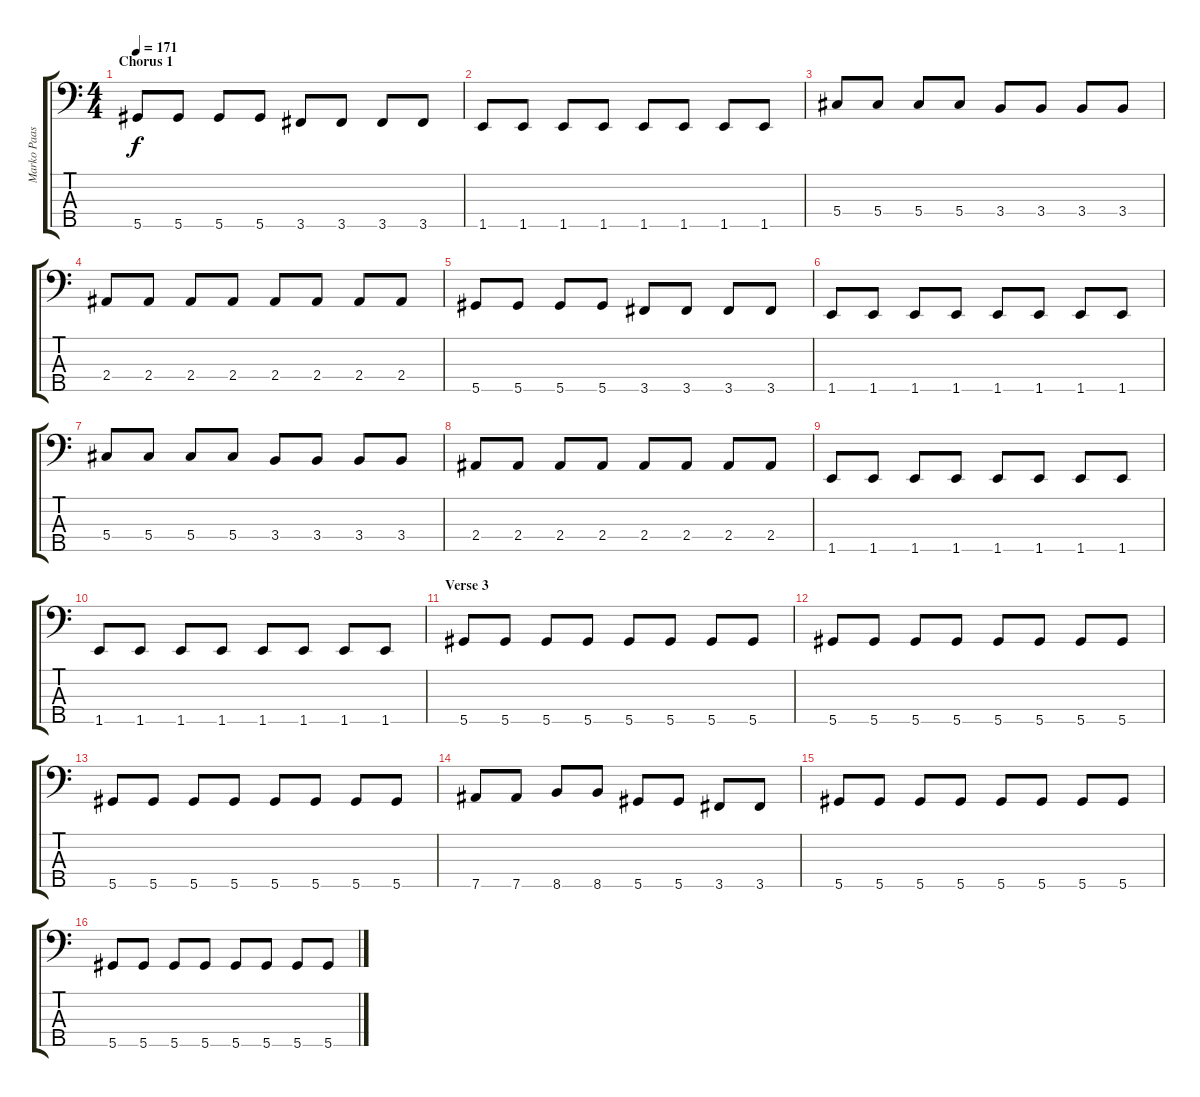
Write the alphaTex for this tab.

\track ("Marko Paasikoski" "Marko Paas") {instrument electricbasspick}
\staff {score tabs}
\tuning (B2 Gb2 Db2 Ab1 Eb1) {hide}
\ts (4 4)
\section ("" "Chorus 1")
\tempo 171
\clef f4
\ks aminor
5.5.8{dy f} 5.5.8 5.5.8 5.5.8 3.5.8 3.5.8 3.5.8 3.5.8 |
1.5.8 1.5.8 1.5.8 1.5.8 1.5.8 1.5.8 1.5.8 1.5.8 |
5.4.8 5.4.8 5.4.8 5.4.8 3.4.8 3.4.8 3.4.8 3.4.8 |
2.4.8 2.4.8 2.4.8 2.4.8 2.4.8 2.4.8 2.4.8 2.4.8 |
5.5.8 5.5.8 5.5.8 5.5.8 3.5.8 3.5.8 3.5.8 3.5.8 |
1.5.8 1.5.8 1.5.8 1.5.8 1.5.8 1.5.8 1.5.8 1.5.8 |
5.4.8 5.4.8 5.4.8 5.4.8 3.4.8 3.4.8 3.4.8 3.4.8 |
2.4.8 2.4.8 2.4.8 2.4.8 2.4.8 2.4.8 2.4.8 2.4.8 |
1.5.8 1.5.8 1.5.8 1.5.8 1.5.8 1.5.8 1.5.8 1.5.8 |
1.5.8 1.5.8 1.5.8 1.5.8 1.5.8 1.5.8 1.5.8 1.5.8 |
\section ("" "Verse 3")
5.5.8 5.5.8 5.5.8 5.5.8 5.5.8 5.5.8 5.5.8 5.5.8 |
5.5.8 5.5.8 5.5.8 5.5.8 5.5.8 5.5.8 5.5.8 5.5.8 |
5.5.8 5.5.8 5.5.8 5.5.8 5.5.8 5.5.8 5.5.8 5.5.8 |
7.5.8 7.5.8 8.5.8 8.5.8 5.5.8 5.5.8 3.5.8 3.5.8 |
5.5.8 5.5.8 5.5.8 5.5.8 5.5.8 5.5.8 5.5.8 5.5.8 |
5.5.8 5.5.8 5.5.8 5.5.8 5.5.8 5.5.8 5.5.8 5.5.8
